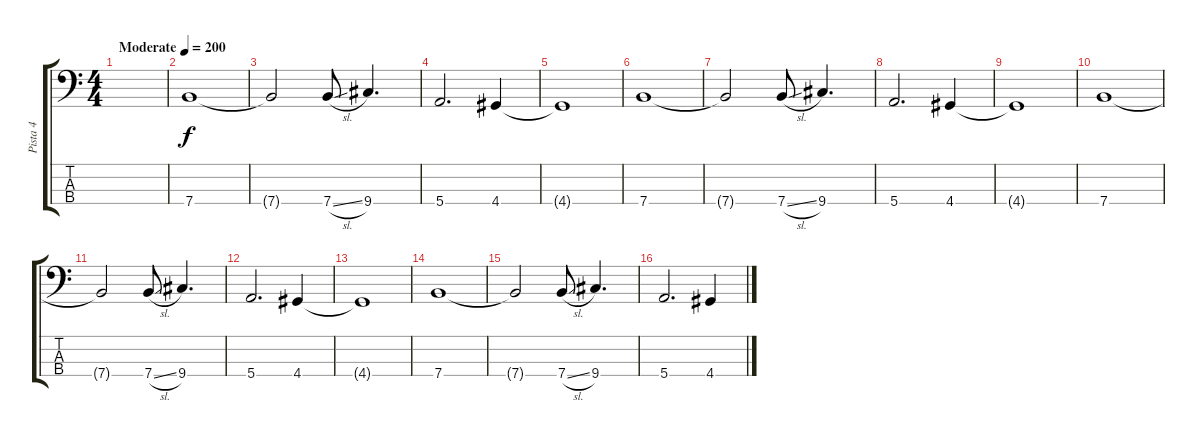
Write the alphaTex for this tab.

\track ("Pista 4" "Pista 4") {instrument electricbassfinger}
\staff {score tabs}
\tuning (G2 D2 A1 E1) {hide}
\ts (4 4)
\tempo (200 "Moderate")
\clef f4
\ks c
|
7.4.1 |
7.4{t}.2 7.4{sl}.8 9.4.4{d} |
5.4.2{d} 4.4.4 |
4.4{t}.1 |
7.4.1 |
7.4{t}.2 7.4{sl}.8 9.4.4{d} |
5.4.2{d} 4.4.4 |
4.4{t}.1 |
7.4.1 |
7.4{t}.2 7.4{sl}.8 9.4.4{d} |
5.4.2{d} 4.4.4 |
4.4{t}.1 |
7.4.1 |
7.4{t}.2 7.4{sl}.8 9.4.4{d} |
5.4.2{d} 4.4.4
